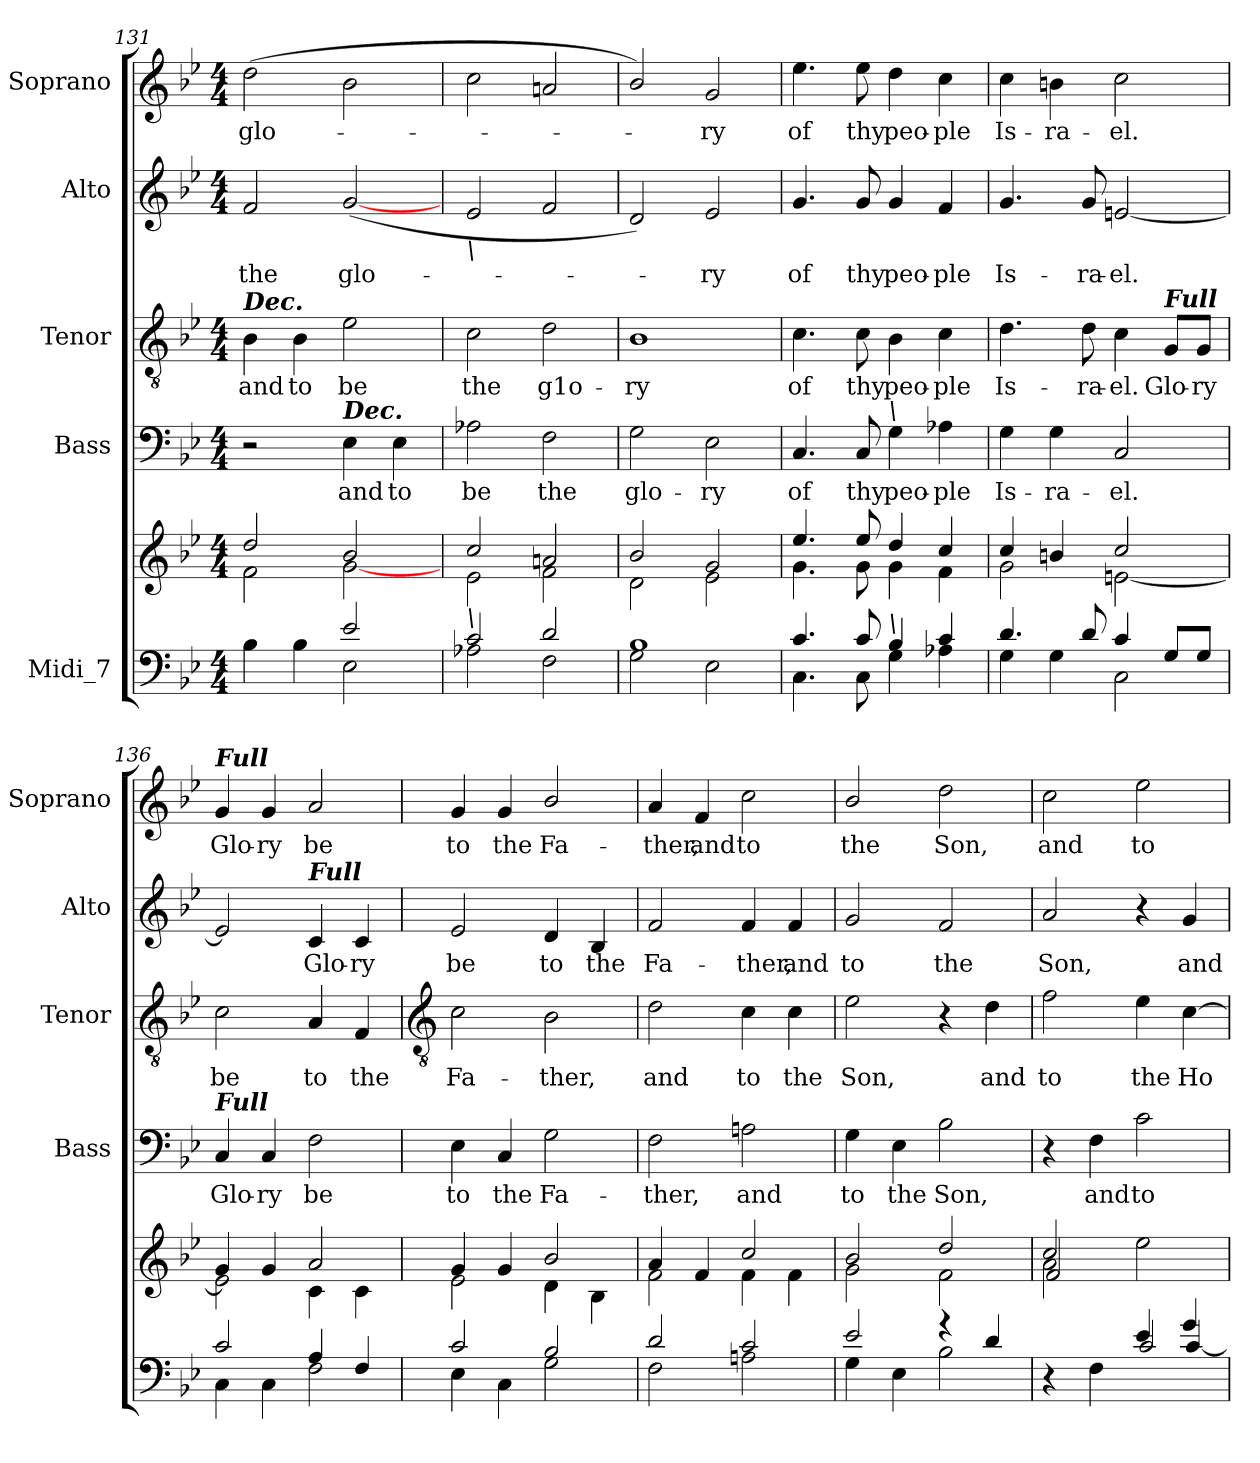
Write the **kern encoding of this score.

**kern	**kern	**kern	**text	**kern	**text	**kern	**text	**kern	**text
*part5	*part5	*part4	*part4	*part3	*part3	*part2	*part2	*part1	*part1
*staff6	*staff5	*staff4	*staff4	*staff3	*staff3	*staff2	*staff2	*staff1	*staff1
*I"Midi_7	*	*I"Bass	*	*I"Tenor	*	*I"Alto	*	*I"Soprano	*
*	*	*I'Bass	*	*I'Tenor	*	*I'Alto	*	*I'Soprano	*
!!LO:LB:g=z
*clefF4	*clefG2	*clefF4	*	*clefGv2	*	*clefG2	*	*clefG2	*
*k[b-e-]	*k[b-e-]	*k[b-e-]	*	*k[b-e-]	*	*k[b-e-]	*	*k[b-e-]	*
*B-:	*B-:	*B-:	*	*B-:	*	*B-:	*	*B-:	*
*M4/4	*M4/4	*M4/4	*	*M4/4	*	*M4/4	*	*M4/4	*
=131	=131	=131	=131	=131	=131	=131	=131	=131	=131
*^	*^	*	*	*	*	*	*	*	*
!	!	!	!	!	!	!LO:TX:a:Bi:t=Dec.	!	!	!	!	!
!	!	!	!	!	!	!	!LO:LY:b	!	!LO:LY:b	!	!LO:LY:b
4B-	2ryy	2dd/	2f	2r	.	4B-	and	2f	the	(>2dd	glo-
!	!	!	!	!	!	!	!LO:LY:b	!	!	!	!
4B-	.	.	.	.	.	4B-	to	.	.	.	.
!	!	!	!	!LO:TX:a:Bi:t=Dec.	!	!	!	!	!	!	!
!	!	!	!	!	!LO:LY:b	!	!LO:LY:b	!	!LO:LY:b	!	!
2e-	2E-	2b-/	[2g	4E-	and	2e-	be	(<[2g	glo-	2b-	.
!	!	!	!	!	!LO:LY:b	!	!	!	!	!	!
.	.	.	.	4E-	to	.	.	.	.	.	.
=132	=132	=132	=132	=132	=132	=132	=132	=132	=132	=132	=132
!	!	!	!	!	!	!	!	!LO:TX:b:i:t=\	!	!	!
!	!	!LO:TX:b:i:t=\	!	!	!	!	!	!	!	!	!
!	!	!	!	!	!LO:LY:b	!	!LO:LY:b	!	!	!	!
2c	2A-X	2cc/	2e-	2A-X	be	2c	the	2e-	.	2cc	.
!	!	!	!	!	!LO:LY:b	!	!LO:LY:b	!	!	!	!
2d	2F	2an	2f	2F	the	2d	g1o-	2f	.	2an	.
=133	=133	=133	=133	=133	=133	=133	=133	=133	=133	=133	=133
!	!	!	!	!	!LO:LY:b	!	!LO:LY:b	!	!	!	!
1B-	2G	2b-/	2d	2G	glo-	1B-	-ry	2d)	.	2b-/)	.
!	!	!	!	!	!LO:LY:b	!	!	!	!LO:LY:b	!	!LO:LY:b
.	2E-	2g	2e-	2E-	-ry	.	.	2e-	ry	2g	ry
=134	=134	=134	=134	=134	=134	=134	=134	=134	=134	=134	=134
!	!	!	!	!	!LO:LY:b	!	!LO:LY:b	!	!LO:LY:b	!	!LO:LY:b
4.c	4.C\	4.ee-	4.g\	4.C	of	4.c	of	4.g	of	4.ee-	of
!	!	!	!	!	!LO:LY:b	!	!LO:LY:b	!	!LO:LY:b	!	!LO:LY:b
8c	8C\	8ee-	8g\	8C	thy	8c	thy	8g	thy	8ee-	thy
!	!	!	!	!LO:TX:a:i:t=\	!	!	!	!	!	!	!
!LO:TX:a:i:t=\	!	!	!	!	!	!	!	!	!	!	!
!	!	!	!	!	!LO:LY:b	!	!LO:LY:b	!	!LO:LY:b	!	!LO:LY:b
4B-	4G	4dd	4g\	4G	peo-	4B-	peo-	4g	peo-	4dd	peo-
!	!	!	!	!	!LO:LY:b	!	!LO:LY:b	!	!LO:LY:b	!	!LO:LY:b
4c	4A-X	4cc/	4f	4A-X	-ple	4c	-ple	4f	-ple	4cc	-ple
=135	=135	=135	=135	=135	=135	=135	=135	=135	=135	=135	=135
!	!	!	!	!	!LO:LY:b	!	!LO:LY:b	!	!LO:LY:b	!	!LO:LY:b
4.d/	4G	4cc/	2g\	4G	Is-	4.d	Is-	4.g	Is-	4cc	Is-
!	!	!	!	!	!LO:LY:b	!	!	!	!	!	!LO:LY:b
.	4G	4bn/	.	4G	-ra-	.	.	.	.	4bn	-ra-
!	!	!	!	!	!	!	!LO:LY:b	!	!LO:LY:b	!	!
8d/	.	.	.	.	.	8d	-ra-	8g	-ra-	.	.
!	!	!	!	!	!LO:LY:b	!	!LO:LY:b	!	!LO:LY:b	!	!LO:LY:b
4c/	2C\	2cc/	[2en	2C	-el.	4c	-el.	[2en	-el.	2cc	-el.
!	!	!	!	!	!	!LO:TX:a:Bi:t=Full	!	!	!	!	!
!	!	!	!	!	!	!	!LO:LY:b	!	!	!	!
8G/L	.	.	.	.	.	8G/L	Glo-	.	.	.	.
!	!	!	!	!	!	!	!LO:LY:b	!	!	!	!
8G/J	.	.	.	.	.	8G/J	-ry	.	.	.	.
=136	=136	=136	=136	=136	=136	=136	=136	=136	=136	=136	=136
!	!	!	!	!	!	!	!	!	!	!LO:TX:a:Bi:t=Full	!
!	!	!	!	!LO:TX:a:Bi:t=Full	!	!	!	!	!	!	!
!	!	!	!	!	!LO:LY:b	!	!LO:LY:b	!	!	!	!LO:LY:b
2c/	4C\	4g	2e\]	4C	Glo-	2c	be	2e]	.	4g	Glo-
!	!	!	!	!	!LO:LY:b	!	!	!	!	!	!LO:LY:b
.	4C\	4g	.	4C	-ry	.	.	.	.	4g	-ry
!	!	!	!	!	!	!	!	!LO:TX:a:Bi:t=Full	!	!	!
!	!	!	!	!	!LO:LY:b	!	!LO:LY:b	!	!LO:LY:b	!	!LO:LY:b
4A/	2F	2a	4c\	2F	be	4A	to	4c	Glo-	2a	be
!	!	!	!	!	!	!	!LO:LY:b	!	!LO:LY:b	!	!
4F/	.	.	4c\	.	.	4F	the	4c	-ry	.	.
!!LO:LB:g=z
=137	=137	=137	=137	=137	=137	=137	=137	=137	=137	=137	=137
*	*	*	*	*	*	*clefGv2	*	*	*	*	*
!	!	!	!	!	!LO:LY:b	!	!LO:LY:b	!	!LO:LY:b	!	!LO:LY:b
2c/	4E-\	4g	2e-\	4E-	to	2c	Fa-	2e-	be	4g	to
!	!	!	!	!	!LO:LY:b	!	!	!	!	!	!LO:LY:b
.	4C\	4g	.	4C	the	.	.	.	.	4g	the
!	!	!	!	!	!LO:LY:b	!	!LO:LY:b	!	!LO:LY:b	!	!LO:LY:b
2B-	2G	2b-/	4d\	2G	Fa-	2B-	-ther,	4d	to	2b-/	Fa-
!	!	!	!	!	!	!	!	!	!LO:LY:b	!	!
.	.	.	4B-\	.	.	.	.	4B-	the	.	.
=138	=138	=138	=138	=138	=138	=138	=138	=138	=138	=138	=138
!	!	!	!	!	!LO:LY:b	!	!LO:LY:b	!	!LO:LY:b	!	!LO:LY:b
2d	2F	4a	2f\	2F	-ther,	2d	and	2f	Fa-	4a	-ther,
!	!	!	!	!	!	!	!	!	!	!	!LO:LY:b
.	.	4f	.	.	.	.	.	.	.	4f	and
!	!	!	!	!	!LO:LY:b	!	!LO:LY:b	!	!LO:LY:b	!	!LO:LY:b
2c	2An	2cc/	4f\	2An	and	4c	to	4f	-ther,	2cc	to
!	!	!	!	!	!	!	!LO:LY:b	!	!LO:LY:b	!	!
.	.	.	4f\	.	.	4c	the	4f	and	.	.
=139	=139	=139	=139	=139	=139	=139	=139	=139	=139	=139	=139
!	!	!	!	!	!LO:LY:b	!	!LO:LY:b	!	!LO:LY:b	!	!LO:LY:b
2e-/	4G	2b-/	2g	4G	to	2e-	Son,	2g	to	2b-/	the
!	!	!	!	!	!LO:LY:b	!	!	!	!	!	!
.	4E-	.	.	4E-	the	.	.	.	.	.	.
!	!	!	!	!	!LO:LY:b	!	!	!	!LO:LY:b	!	!LO:LY:b
4r	2B-	2dd/	2f	2B-	Son,	4r	.	2f	the	2dd	Son,
!	!	!	!	!	!	!	!LO:LY:b	!	!	!	!
4d/	.	.	.	.	.	4d	and	.	.	.	.
=140	=140	=140	=140	=140	=140	=140	=140	=140	=140	=140	=140
*	*^	*	*^	*	*	*	*	*	*	*	*
!	!	!	!	!	!	!	!	!	!LO:LY:b	!	!LO:LY:b	!	!LO:LY:b
2.ryy	2ryy	4r	2cc/	2a	2f/	4r	.	2f	to	2a	Son,	2cc	and
!	!	!	!	!	!	!	!LO:LY:b	!	!	!	!	!	!
.	.	4F	.	.	.	4F	and	.	.	.	.	.	.
!	!	!	!	!	!	!	!LO:LY:b	!	!LO:LY:b	!	!	!	!LO:LY:b
.	4e-/	2c	2ee-\	4ryy	2ryy	2c	to	4e-	the	4r	.	2ee-	to
!	!	!	!	!	!	!	!	!	!LO:LY:b	!	!LO:LY:b	!	!
4g/	[4c/	.	.	4ryy	.	.	.	[4c	Ho-	4g	and	.	.
*v	*v	*v	*	*	*	*	*	*	*	*	*	*	*
*	*v	*v	*v	*	*	*	*	*	*	*	*
=	=	=	=	=	=	=	=	=	=
*-	*-	*-	*-	*-	*-	*-	*-	*-	*-
